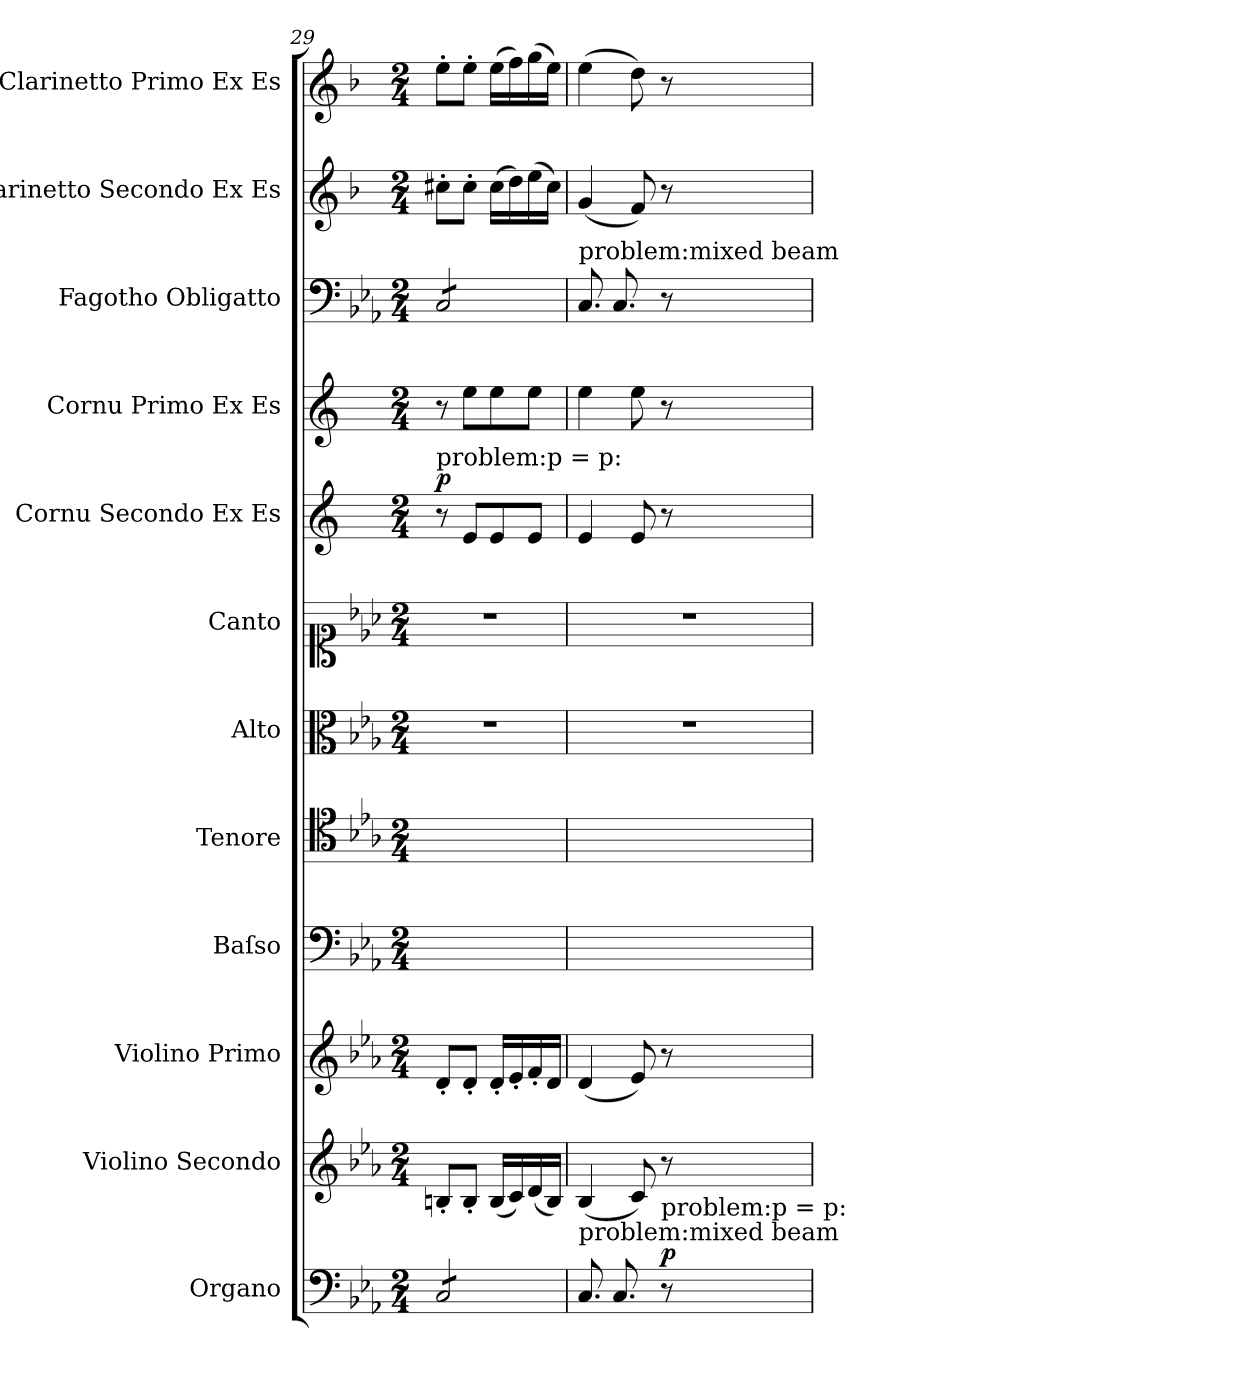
**kern	**dynam	**kern	**kern	**kern	**kern	**kern	**kern	**kern	**dynam	**kern	**kern	**kern	**kern
*part12	*part12	*part11	*part10	*part9	*part8	*part7	*part6	*part5	*part5	*part4	*part3	*part2	*part1
*staff12	*staff12	*staff11	*staff10	*staff9	*staff8	*staff7	*staff6	*staff5	*staff5	*staff4	*staff3	*staff2	*staff1
*I"Organo	*	*I"Violino Secondo	*I"Violino Primo	*I"Baſso	*I"Tenore	*I"Alto	*I"Canto	*I"Cornu Secondo Ex Es	*	*I"Cornu Primo Ex Es	*I"Fagotho Obligatto	*I"Clarinetto Secondo Ex Es	*I"Clarinetto Primo Ex Es
*I'Org	*	*	*I'Vno I	*I'B.	*I'T.	*I'A.	*I'C.	*	*	*I'Cor I	*I'Fag.	*	*I'Cor I
*clefF4	*	*clefG2	*clefG2	*clefF4	*clefC4	*clefC3	*clefC1	*clefG2	*	*clefG2	*clefF4	*clefG2	*clefG2
*	*	*	*	*	*	*	*	*ITrd5c9	*	*ITrd5c9	*	*ITrd1c2	*ITrd1c2
*k[b-e-a-]	*	*k[b-e-a-]	*k[b-e-a-]	*k[b-e-a-]	*k[b-e-a-]	*k[b-e-a-]	*k[b-e-a-]	*k[b-e-a-]	*	*k[b-e-a-]	*k[b-e-a-]	*k[b-e-a-]	*k[b-e-a-]
*c:	*	*c:	*c:	*c:	*c:	*c:	*c:	*c:	*	*c:	*c:	*c:	*c:
*M2/4	*	*M2/4	*M2/4	*M2/4	*M2/4	*M2/4	*M2/4	*M2/4	*	*M2/4	*M2/4	*M2/4	*M2/4
=29	=29	=29	=29	=29	=29	=29	=29	=29	=29	=29	=29	=29	=29
!	!	!	!	!	!	!	!	!LO:TX:a:t=problem&colon;p = p&colon;	!	!	!	!	!
!	!	!	!	!	!	!	!	!	!LO:DY:a	!	!	!	!
*tremolo	*	*	*	*	*	*	*	*	*	*	*	*	*
*	*	*	*	*	*	*	*	*	*	*	*tremolo	*	*
8C/L	.	8Bn'/L	8d'/L	2ryy	2ryy	2r	2r	8r	p	8r	8C/L	8bn'\L	8dd'\L
8C/	.	8B'/J	8d'/J	.	.	.	.	8G/L	.	8g\L	8C/	8b'\J	8dd'\J
8C/	.	(16B/LL	16d'/LL	.	.	.	.	8G/	.	8g\	8C/	(16b\LL	(16dd\LL
.	.	16c/)	16e-'/	.	.	.	.	.	.	.	.	16cc\)	16ee-\)
8C/J	.	(16d/	16f'/	.	.	.	.	8G/J	.	8g\J	8C/J	(16dd\	(16ff\
*	*	*	*	*	*	*	*	*	*	*	*Xtremolo	*	*
*Xtremolo	*	*	*	*	*	*	*	*	*	*	*	*	*
.	.	16B/JJ)	16d/JJ	.	.	.	.	.	.	.	.	16b\JJ)	16dd\JJ)
=30	=30	=30	=30	=30	=30	=30	=30	=30	=30	=30	=30	=30	=30
!	!	!	!	!	!	!	!	!	!	!	!LO:TX:a:t=problem&colon;mixed beam	!	!
!LO:TX:a:t=problem&colon;mixed beam	!	!	!	!	!	!	!	!	!	!	!	!	!
8.C@@8@@/	.	(4B-/	(4d/	2ryy	2ryy	2r	2r	4G/	.	4g\	8.C@@8@@/	(4f/	(4dd\
.	.	.	.	.	.	.	.	.	.	.	.	.	.
8.C@@8@@/	.	.	.	.	.	.	.	.	.	.	8.C@@8@@/	.	.
.	.	8c/)	8e-/)	.	.	.	.	8G/	.	8g\	.	8e-/)	8cc\)
.	.	.	.	.	.	.	.	.	.	.	.	.	.
!LO:TX:a:t=problem&colon;p = p&colon;	!	!	!	!	!	!	!	!	!	!	!	!	!
!	!LO:DY:a	!	!	!	!	!	!	!	!	!	!	!	!
8r	p	8r	8r	.	.	.	.	8r	.	8r	8r	8r	8r
.	.	.	.	.	.	.	.	.	.	.	.	.	.
=	=	=	=	=	=	=	=	=	=	=	=	=	=
*-	*-	*-	*-	*-	*-	*-	*-	*-	*-	*-	*-	*-	*-
